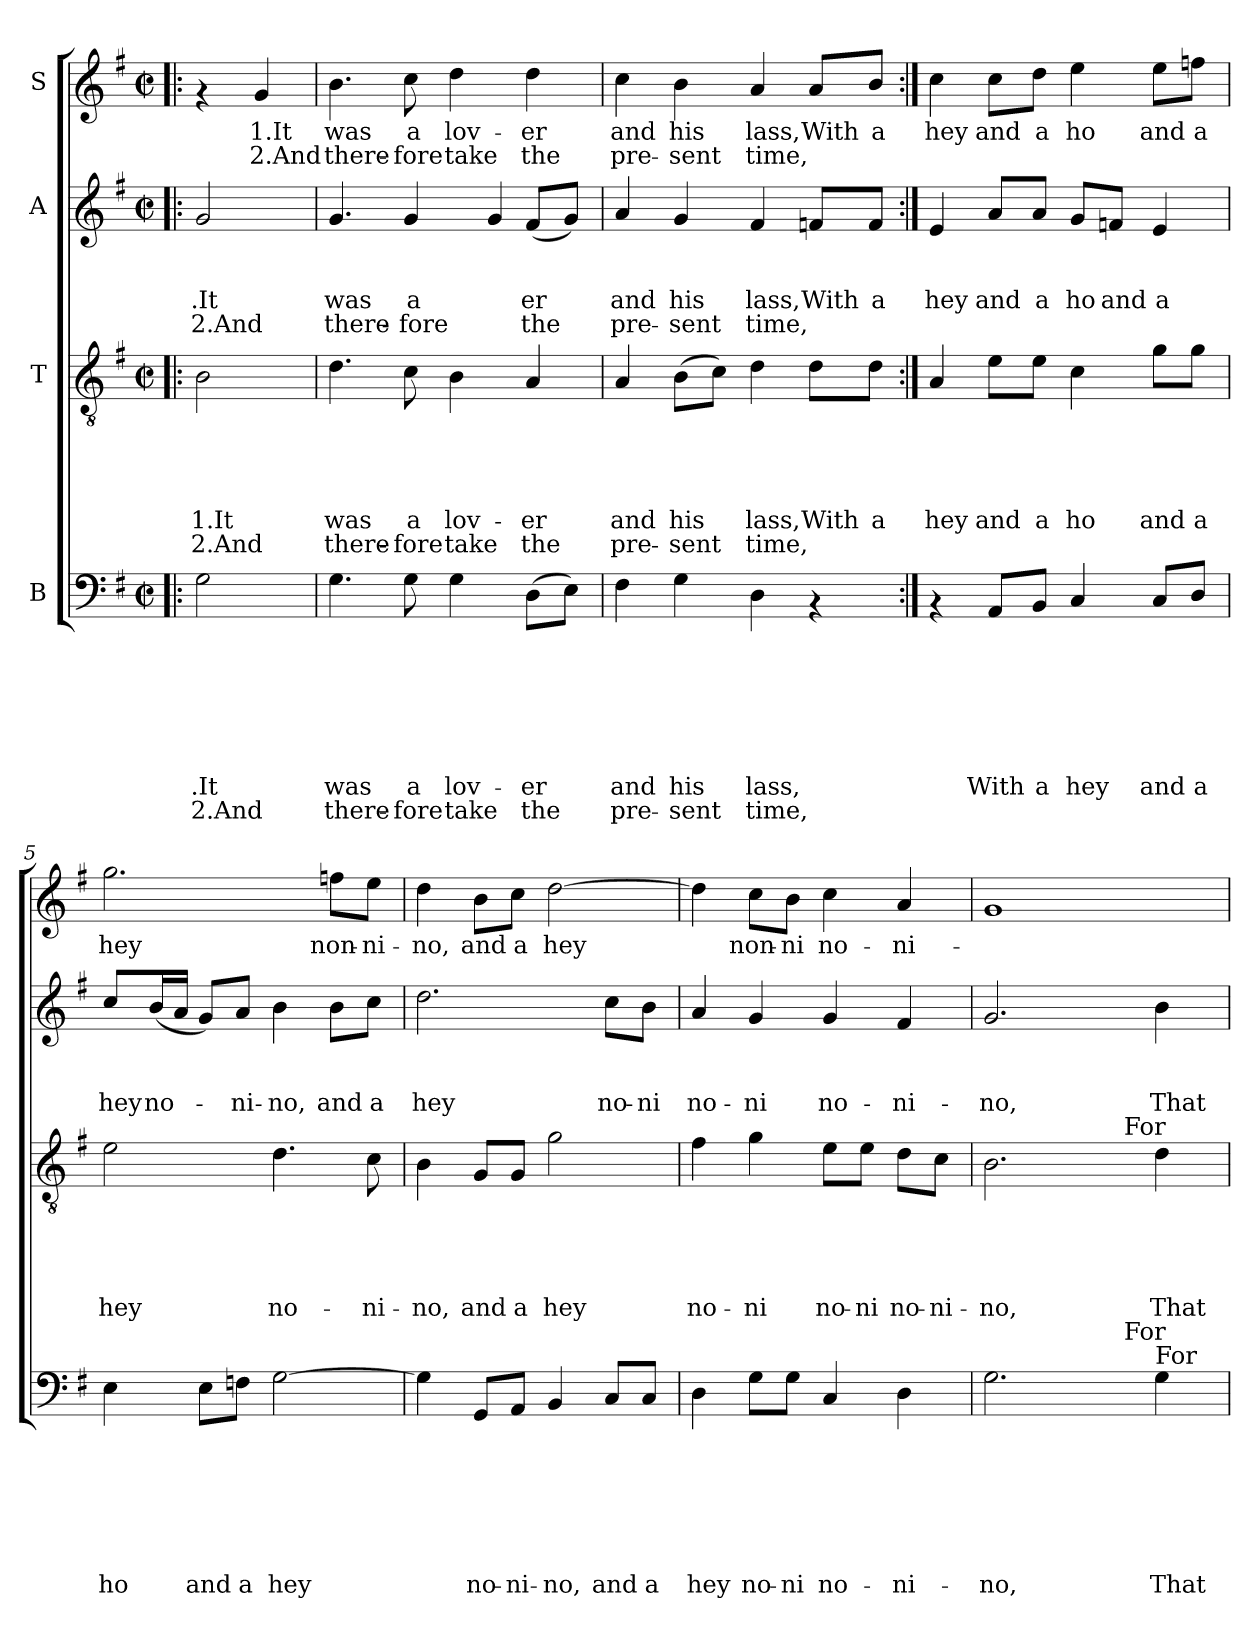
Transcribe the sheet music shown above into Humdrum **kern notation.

**kern	**text	**text	**text	**text	**text	**text	**text	**text	**kern	**text	**text	**text	**text	**text	**text	**kern	**text	**text	**text	**text	**kern	**text	**text
*part4	*part4	*part4	*part4	*part4	*part4	*part4	*part4	*part4	*part3	*part3	*part3	*part3	*part3	*part3	*part3	*part2	*part2	*part2	*part2	*part2	*part1	*part1	*part1
*staff4	*staff4	*staff4	*staff4	*staff4	*staff4	*staff4	*staff4	*staff4	*staff3	*staff3	*staff3	*staff3	*staff3	*staff3	*staff3	*staff2	*staff2	*staff2	*staff2	*staff2	*staff1	*staff1	*staff1
*I"B	*	*	*	*	*	*	*	*	*I"T	*	*	*	*	*	*	*I"A	*	*	*	*	*I"S	*	*
*clefF4	*	*	*	*	*	*	*	*	*clefGv2	*	*	*	*	*	*	*clefG2	*	*	*	*	*clefG2	*	*
*k[f#]	*	*	*	*	*	*	*	*	*k[f#]	*	*	*	*	*	*	*k[f#]	*	*	*	*	*k[f#]	*	*
*G:	*	*	*	*	*	*	*	*	*G:	*	*	*	*	*	*	*G:	*	*	*	*	*G:	*	*
*M2/2	*	*	*	*	*	*	*	*	*M2/2	*	*	*	*	*	*	*M2/2	*	*	*	*	*M2/2	*	*
*met(c|)	*	*	*	*	*	*	*	*	*met(c|)	*	*	*	*	*	*	*met(c|)	*	*	*	*	*met(c|)	*	*
=1!|:	=1!|:	=1!|:	=1!|:	=1!|:	=1!|:	=1!|:	=1!|:	=1!|:	=1!|:	=1!|:	=1!|:	=1!|:	=1!|:	=1!|:	=1!|:	=1!|:	=1!|:	=1!|:	=1!|:	=1!|:	=1!|:	=1!|:	=1!|:
!	!	!	!	!	!	!	!LO:LY:b	!LO:LY:b	!	!	!	!	!	!LO:LY:b	!LO:LY:b	!	!	!	!LO:LY:b	!LO:LY:b	!	!	!
2G\	.	.	.	.	.	.	.It	2.And	2B\	.	.	.	.	1.It	2.And	2g/	.	.	.It	2.And	4rf	.	.
!	!	!	!	!	!	!	!	!	!	!	!	!	!	!	!	!	!	!	!	!	!	!LO:LY:b	!LO:LY:b
.	.	.	.	.	.	.	.	.	.	.	.	.	.	.	.	.	.	.	.	.	4g/	1.It	2.And
=2	=2	=2	=2	=2	=2	=2	=2	=2	=2	=2	=2	=2	=2	=2	=2	=2	=2	=2	=2	=2	=2	=2	=2
!	!	!	!	!	!	!	!LO:LY:b	!LO:LY:b	!	!	!	!	!	!LO:LY:b	!LO:LY:b	!	!	!	!LO:LY:b	!LO:LY:b	!	!LO:LY:b	!LO:LY:b
*	*	*	*	*	*	*	*	*	*	*	*	*	*	*	*	*^	*	*	*	*	*	*	*
4.G\	.	.	.	.	.	.	was	there-	4.d\	.	.	.	.	was	there-	4.g/	2.ryy	.	.	was	there-	4.b\	was	there-
!	!	!	!	!	!	!	!LO:LY:b	!LO:LY:b	!	!	!	!	!	!LO:LY:b	!LO:LY:b	!	!	!	!	!LO:LY:b	!LO:LY:b	!	!LO:LY:b	!LO:LY:b
8G\	.	.	.	.	.	.	a	-fore	8c\	.	.	.	.	a	-fore	4g/	.	.	.	a	-fore	8cc\	a	-fore
!	!	!	!	!	!	!	!LO:LY:b	!LO:LY:b	!	!	!	!	!	!LO:LY:b	!LO:LY:b	!	!	!	!	!	!	!	!LO:LY:b	!LO:LY:b
4G\	.	.	.	.	.	.	lov-	take	4B\	.	.	.	.	lov-	take	.	.	.	.	.	.	4dd\	lov-	take
.	.	.	.	.	.	.	.	.	.	.	.	.	.	.	.	4g/	.	.	.	.	.	.	.	.
!	!	!	!	!	!	!	!LO:LY:b	!LO:LY:b	!	!	!	!	!	!LO:LY:b	!LO:LY:b	!	!	!	!	!LO:LY:b	!LO:LY:b	!	!LO:LY:b	!LO:LY:b
(>8D\L	.	.	.	.	.	.	-er	the	4A/	.	.	.	.	-er	the	.	(<8f#/L	.	.	er	the	4dd\	-er	the
8E\J)	.	.	.	.	.	.	.	.	.	.	.	.	.	.	.	8ryy	8g/J)	.	.	.	.	.	.	.
=3	=3	=3	=3	=3	=3	=3	=3	=3	=3	=3	=3	=3	=3	=3	=3	=3	=3	=3	=3	=3	=3	=3	=3	=3
!	!	!	!	!	!	!	!LO:LY:b	!LO:LY:b	!	!	!	!	!	!LO:LY:b	!LO:LY:b	!	!	!	!	!LO:LY:b	!LO:LY:b	!	!LO:LY:b	!LO:LY:b
*	*	*	*	*	*	*	*	*	*	*	*	*	*	*	*	*v	*v	*	*	*	*	*	*	*
4F#\	.	.	.	.	.	.	and	pre-	4A/	.	.	.	.	and	pre-	4a/	.	.	and	pre-	4cc\	and	pre-
!	!	!	!	!	!	!	!LO:LY:b	!LO:LY:b	!	!	!	!	!	!LO:LY:b	!LO:LY:b	!	!	!	!LO:LY:b	!LO:LY:b	!	!LO:LY:b	!LO:LY:b
4G\	.	.	.	.	.	.	his	-sent	(>8B\L	.	.	.	.	his	-sent	4g/	.	.	his	-sent	4b\	his	-sent
.	.	.	.	.	.	.	.	.	8c\J)	.	.	.	.	.	.	.	.	.	.	.	.	.	.
!	!	!	!	!	!	!	!LO:LY:b	!LO:LY:b	!	!	!	!	!	!LO:LY:b	!LO:LY:b	!	!	!	!LO:LY:b	!LO:LY:b	!	!LO:LY:b	!LO:LY:b
4D\	.	.	.	.	.	.	lass,	time,	4d\	.	.	.	.	lass,	time,	4f#/	.	.	lass,	time,	4a/	lass,	time,
!	!	!	!	!	!	!	!	!	!	!	!	!	!	!LO:LY:b	!	!	!	!	!LO:LY:b	!	!	!LO:LY:b	!
4rAA	.	.	.	.	.	.	.	.	8d\L	.	.	.	.	With	.	8fn/L	.	.	With	.	8a/L	With	.
!	!	!	!	!	!	!	!	!	!	!	!	!	!	!LO:LY:b	!	!	!	!	!LO:LY:b	!	!	!LO:LY:b	!
.	.	.	.	.	.	.	.	.	8d\J	.	.	.	.	a	.	8f/J	.	.	a	.	8b/J	a	.
=4:|!	=4:|!	=4:|!	=4:|!	=4:|!	=4:|!	=4:|!	=4:|!	=4:|!	=4:|!	=4:|!	=4:|!	=4:|!	=4:|!	=4:|!	=4:|!	=4:|!	=4:|!	=4:|!	=4:|!	=4:|!	=4:|!	=4:|!	=4:|!
!	!	!	!	!	!	!	!	!	!	!	!	!	!	!LO:LY:b	!	!	!	!	!LO:LY:b	!	!	!LO:LY:b	!
4rAA	.	.	.	.	.	.	.	.	4A/	.	.	.	.	hey	.	4e/	.	.	hey	.	4cc\	hey	.
!	!	!	!	!	!	!	!LO:LY:b	!	!	!	!	!	!	!LO:LY:b	!	!	!	!	!LO:LY:b	!	!	!LO:LY:b	!
8AA/L	.	.	.	.	.	.	With	.	8e\L	.	.	.	.	and	.	8a/L	.	.	and	.	8cc\L	and	.
!	!	!	!	!	!	!	!LO:LY:b	!	!	!	!	!	!	!LO:LY:b	!	!	!	!	!LO:LY:b	!	!	!LO:LY:b	!
8BB/J	.	.	.	.	.	.	a	.	8e\J	.	.	.	.	a	.	8a/J	.	.	a	.	8dd\J	a	.
!	!	!	!	!	!	!	!LO:LY:b	!	!	!	!	!	!	!LO:LY:b	!	!	!	!	!LO:LY:b	!	!	!LO:LY:b	!
4C/	.	.	.	.	.	.	hey	.	4c\	.	.	.	.	ho	.	8g/L	.	.	ho	.	4ee\	ho	.
!	!	!	!	!	!	!	!	!	!	!	!	!	!	!	!	!	!	!	!LO:LY:b	!	!	!	!
.	.	.	.	.	.	.	.	.	.	.	.	.	.	.	.	8fn/J	.	.	and	.	.	.	.
!	!	!	!	!	!	!	!LO:LY:b	!	!	!	!	!	!	!LO:LY:b	!	!	!	!	!LO:LY:b	!	!	!LO:LY:b	!
8C/L	.	.	.	.	.	.	and	.	8g\L	.	.	.	.	and	.	4e/	.	.	a	.	8ee\L	and	.
!	!	!	!	!	!	!	!LO:LY:b	!	!	!	!	!	!	!LO:LY:b	!	!	!	!	!	!	!	!LO:LY:b	!
8D/J	.	.	.	.	.	.	a	.	8g\J	.	.	.	.	a	.	.	.	.	.	.	8ffn\J	a	.
!!LO:LB:g=z
=5	=5	=5	=5	=5	=5	=5	=5	=5	=5	=5	=5	=5	=5	=5	=5	=5	=5	=5	=5	=5	=5	=5	=5
!	!	!	!	!	!	!	!LO:LY:b	!	!	!	!	!	!	!LO:LY:b	!	!	!	!	!LO:LY:b	!	!	!LO:LY:b	!
4E\	.	.	.	.	.	.	ho	.	2e\	.	.	.	.	hey	.	8cc/L	.	.	hey	.	2.gg\	hey	.
!	!	!	!	!	!	!	!	!	!	!	!	!	!	!	!	!	!	!	!LO:LY:b	!	!	!	!
.	.	.	.	.	.	.	.	.	.	.	.	.	.	.	.	(<16b/L	.	.	no-	.	.	.	.
.	.	.	.	.	.	.	.	.	.	.	.	.	.	.	.	16a/JJ	.	.	.	.	.	.	.
!	!	!	!	!	!	!	!LO:LY:b	!	!	!	!	!	!	!	!	!	!	!	!	!	!	!	!
8E\L	.	.	.	.	.	.	and	.	.	.	.	.	.	.	.	8g/L)	.	.	.	.	.	.	.
!	!	!	!	!	!	!	!LO:LY:b	!	!	!	!	!	!	!	!	!	!	!	!LO:LY:b	!	!	!	!
8Fn\J	.	.	.	.	.	.	a	.	.	.	.	.	.	.	.	8a/J	.	.	-ni-	.	.	.	.
!	!	!	!	!	!	!	!LO:LY:b	!	!	!	!	!	!	!LO:LY:b	!	!	!	!	!LO:LY:b	!	!	!	!
[>2G\	.	.	.	.	.	.	hey	.	4.d\	.	.	.	.	no-	.	4b\	.	.	-no,	.	.	.	.
!	!	!	!	!	!	!	!	!	!	!	!	!	!	!	!	!	!	!	!LO:LY:b	!	!	!LO:LY:b	!
.	.	.	.	.	.	.	.	.	.	.	.	.	.	.	.	8b\L	.	.	and	.	8ffn\L	non-	.
!	!	!	!	!	!	!	!	!	!	!	!	!	!	!LO:LY:b	!	!	!	!	!LO:LY:b	!	!	!LO:LY:b	!
.	.	.	.	.	.	.	.	.	8c\	.	.	.	.	-ni-	.	8cc\J	.	.	a	.	8ee\J	-ni-	.
=6	=6	=6	=6	=6	=6	=6	=6	=6	=6	=6	=6	=6	=6	=6	=6	=6	=6	=6	=6	=6	=6	=6	=6
!	!	!	!	!	!	!	!	!	!	!	!	!	!	!LO:LY:b	!	!	!	!	!LO:LY:b	!	!	!LO:LY:b	!
4G\]	.	.	.	.	.	.	.	.	4B\	.	.	.	.	-no,	.	2.dd\	.	.	hey	.	4dd\	-no,	.
!	!	!	!	!	!	!	!LO:LY:b	!	!	!	!	!	!	!LO:LY:b	!	!	!	!	!	!	!	!LO:LY:b	!
8GG/L	.	.	.	.	.	.	no-	.	8G/L	.	.	.	.	and	.	.	.	.	.	.	8b\L	and	.
!	!	!	!	!	!	!	!LO:LY:b	!	!	!	!	!	!	!LO:LY:b	!	!	!	!	!	!	!	!LO:LY:b	!
8AA/J	.	.	.	.	.	.	-ni-	.	8G/J	.	.	.	.	a	.	.	.	.	.	.	8cc\J	a	.
!	!	!	!	!	!	!	!LO:LY:b	!	!	!	!	!	!	!LO:LY:b	!	!	!	!	!	!	!	!LO:LY:b	!
4BB/	.	.	.	.	.	.	-no,	.	2g\	.	.	.	.	hey	.	.	.	.	.	.	[>2dd\	hey	.
!	!	!	!	!	!	!	!LO:LY:b	!	!	!	!	!	!	!	!	!	!	!	!LO:LY:b	!	!	!	!
8C/L	.	.	.	.	.	.	and	.	.	.	.	.	.	.	.	8cc\L	.	.	no-	.	.	.	.
!	!	!	!	!	!	!	!LO:LY:b	!	!	!	!	!	!	!	!	!	!	!	!LO:LY:b	!	!	!	!
8C/J	.	.	.	.	.	.	a	.	.	.	.	.	.	.	.	8b\J	.	.	-ni	.	.	.	.
=7	=7	=7	=7	=7	=7	=7	=7	=7	=7	=7	=7	=7	=7	=7	=7	=7	=7	=7	=7	=7	=7	=7	=7
!	!	!	!	!	!	!	!LO:LY:b	!	!	!	!	!	!	!LO:LY:b	!	!	!	!	!LO:LY:b	!	!	!	!
4D\	.	.	.	.	.	.	hey	.	4f#\	.	.	.	.	no-	.	4a/	.	.	no-	.	4dd\]	.	.
!	!	!	!	!	!	!	!LO:LY:b	!	!	!	!	!	!	!LO:LY:b	!	!	!	!	!LO:LY:b	!	!	!LO:LY:b	!
8G\L	.	.	.	.	.	.	no-	.	4g\	.	.	.	.	-ni	.	4g/	.	.	-ni	.	8cc\L	non-	.
!	!	!	!	!	!	!	!LO:LY:b	!	!	!	!	!	!	!	!	!	!	!	!	!	!	!LO:LY:b	!
8G\J	.	.	.	.	.	.	-ni	.	.	.	.	.	.	.	.	.	.	.	.	.	8b\J	-ni	.
!	!	!	!	!	!	!	!LO:LY:b	!	!	!	!	!	!	!LO:LY:b	!	!	!	!	!LO:LY:b	!	!	!LO:LY:b	!
4C/	.	.	.	.	.	.	no-	.	8e\L	.	.	.	.	no-	.	4g/	.	.	no-	.	4cc\	no-	.
!	!	!	!	!	!	!	!	!	!	!	!	!	!	!LO:LY:b	!	!	!	!	!	!	!	!	!
.	.	.	.	.	.	.	.	.	8e\J	.	.	.	.	-ni	.	.	.	.	.	.	.	.	.
!	!	!	!	!	!	!	!LO:LY:b	!	!	!	!	!	!	!LO:LY:b	!	!	!	!	!LO:LY:b	!	!	!LO:LY:b	!
4D\	.	.	.	.	.	.	-ni-	.	8d\L	.	.	.	.	no-	.	4f#/	.	.	-ni-	.	4a/	-ni-	.
!	!	!	!	!	!	!	!	!	!	!	!	!	!	!LO:LY:b	!	!	!	!	!	!	!	!	!
.	.	.	.	.	.	.	.	.	8c\J	.	.	.	.	-ni-	.	.	.	.	.	.	.	.	.
=8	=8	=8	=8	=8	=8	=8	=8	=8	=8	=8	=8	=8	=8	=8	=8	=8	=8	=8	=8	=8	=8	=8	=8
!	!	!	!	!	!	!	!LO:LY:b	!	!	!	!	!	!	!LO:LY:b	!	!	!	!	!LO:LY:b	!	!	!	!
*^	*	*	*	*	*	*	*	*	*^	*	*	*	*	*	*	*	*	*	*	*	*	*	*
2.G\	2ryy	.	.	.	.	.	.	-no,	.	2.B\	2ryy	.	.	.	.	-no,	.	2.g/	.	.	-no,	.	1g	.	.
.	8ryy	.	.	.	.	.	.	.	.	.	8ryy	.	.	.	.	.	.	.	.	.	.	.	.	.	.
.	32ryy	.	.	.	.	.	.	.	.	.	32ryy	.	.	.	.	.	.	.	.	.	.	.	.	.	.
!	!	!	!	!	!	!	!	!	!	!	!LO:TX:a:t=For	!	!	!	!	!	!	!	!	!	!	!	!	!	!
!	!LO:TX:a:t=For	!	!	!	!	!	!	!	!	!	!	!	!	!	!	!	!	!	!	!	!	!	!	!	!
.	4ryy	.	.	.	.	.	.	.	.	.	4ryy	.	.	.	.	.	.	.	.	.	.	.	.	.	.
!LO:TX:a:t=For	!	!	!	!	!	!	!	!	!	!	!	!	!	!	!	!	!	!	!	!	!	!	!	!	!
!	!	!	!	!	!	!	!	!LO:LY:b	!	!	!	!	!	!	!	!LO:LY:b	!	!	!	!	!LO:LY:b	!	!	!	!
4G\	.	.	.	.	.	.	.	That	.	4d\	.	.	.	.	.	That	.	4b\	.	.	That	.	.	.	.
.	16.ryy	.	.	.	.	.	.	.	.	.	16.ryy	.	.	.	.	.	.	.	.	.	.	.	.	.	.
*v	*v	*	*	*	*	*	*	*	*	*	*	*	*	*	*	*	*	*	*	*	*	*	*	*	*
*	*	*	*	*	*	*	*	*	*v	*v	*	*	*	*	*	*	*	*	*	*	*	*	*	*
=	=	=	=	=	=	=	=	=	=	=	=	=	=	=	=	=	=	=	=	=	=	=	=
*-	*-	*-	*-	*-	*-	*-	*-	*-	*-	*-	*-	*-	*-	*-	*-	*-	*-	*-	*-	*-	*-	*-	*-
